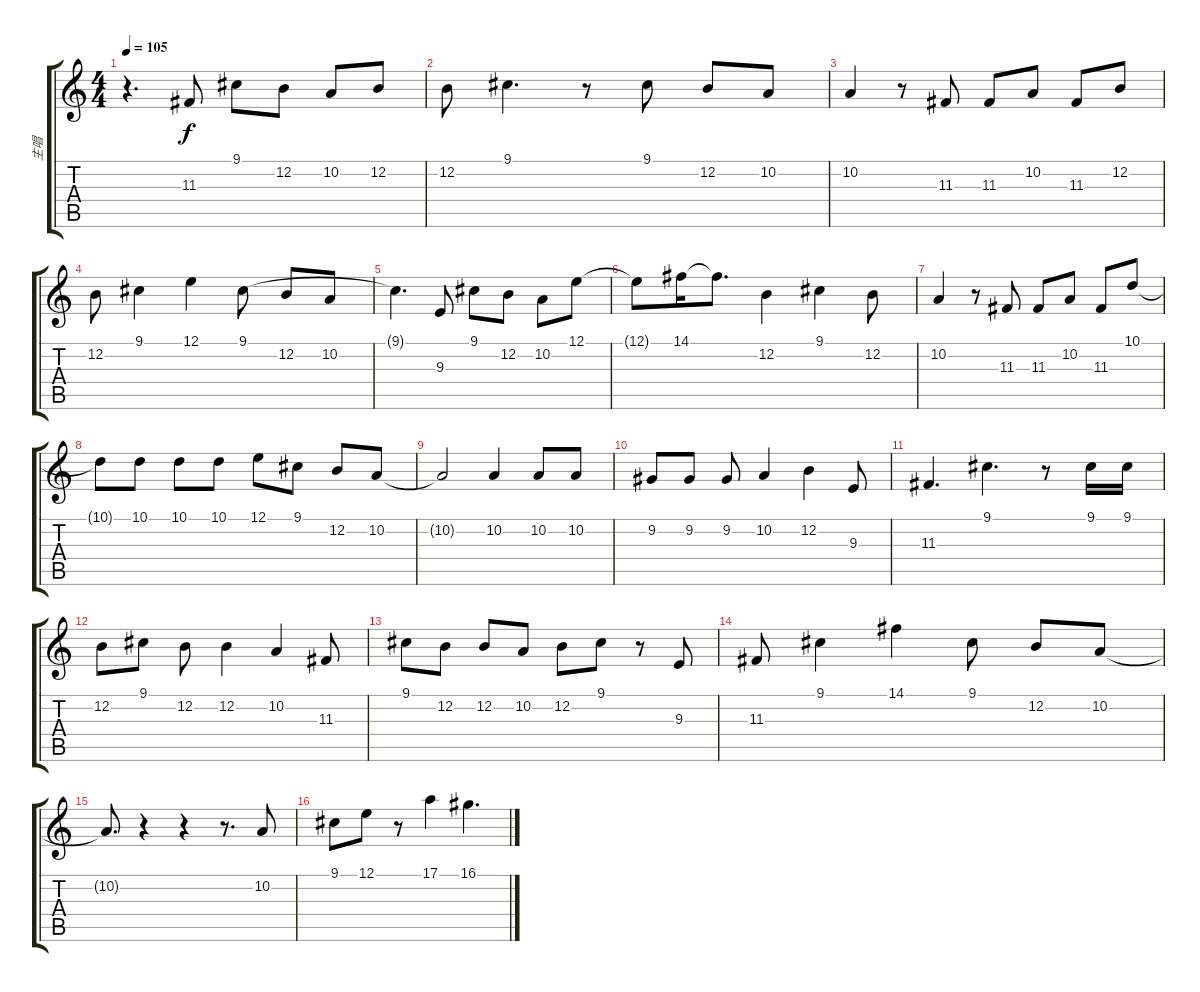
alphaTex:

\track ("主唱" "主唱") {instrument stringensemble1}
\staff {score tabs}
\tuning (E4 B3 G3 D3 A2 E2) {hide}
\ts (4 4)
\tempo 105
\clef g2
\ks c
r.4{d dy f} 11.3.8 9.1.8 12.2.8 10.2.8 12.2.8 |
12.2.8 9.1.4{d} r.8 9.1.8 12.2.8 10.2.8 |
10.2.4 r.8 11.3.8 11.3.8 10.2.8 11.3.8 12.2.8 |
12.2.8 9.1.4 12.1.4 9.1.8 12.2.8 10.2.8 |
9.1{t}.4{d} 9.3.8 9.1.8 12.2.8 10.2.8 12.1.8 |
12.1{t}.8 14.1.16 14.1{t}.8{d} 12.2.4 9.1.4 12.2.8 |
10.2.4 r.8 11.3.8 11.3.8 10.2.8 11.3.8 10.1.8 |
10.1{t}.8 10.1.8 10.1.8 10.1.8 12.1.8 9.1.8 12.2.8 10.2.8 |
10.2{t}.2 10.2.4 10.2.8 10.2.8 |
9.2.8 9.2.8 9.2.8 10.2.4 12.2.4 9.3.8 |
11.3.4{d} 9.1.4{d} r.8 9.1.16 9.1.16 |
12.2.8 9.1.8 12.2.8 12.2.4 10.2.4 11.3.8 |
9.1.8 12.2.8 12.2.8 10.2.8 12.2.8 9.1.8 r.8 9.3.8 |
11.3.8 9.1.4 14.1.4 9.1.8 12.2.8 10.2.8 |
10.2{t}.8{d} r.4 r.4 r.8{d} 10.2.8 |
9.1.8 12.1.8 r.8 17.1.4 16.1.4{d}
